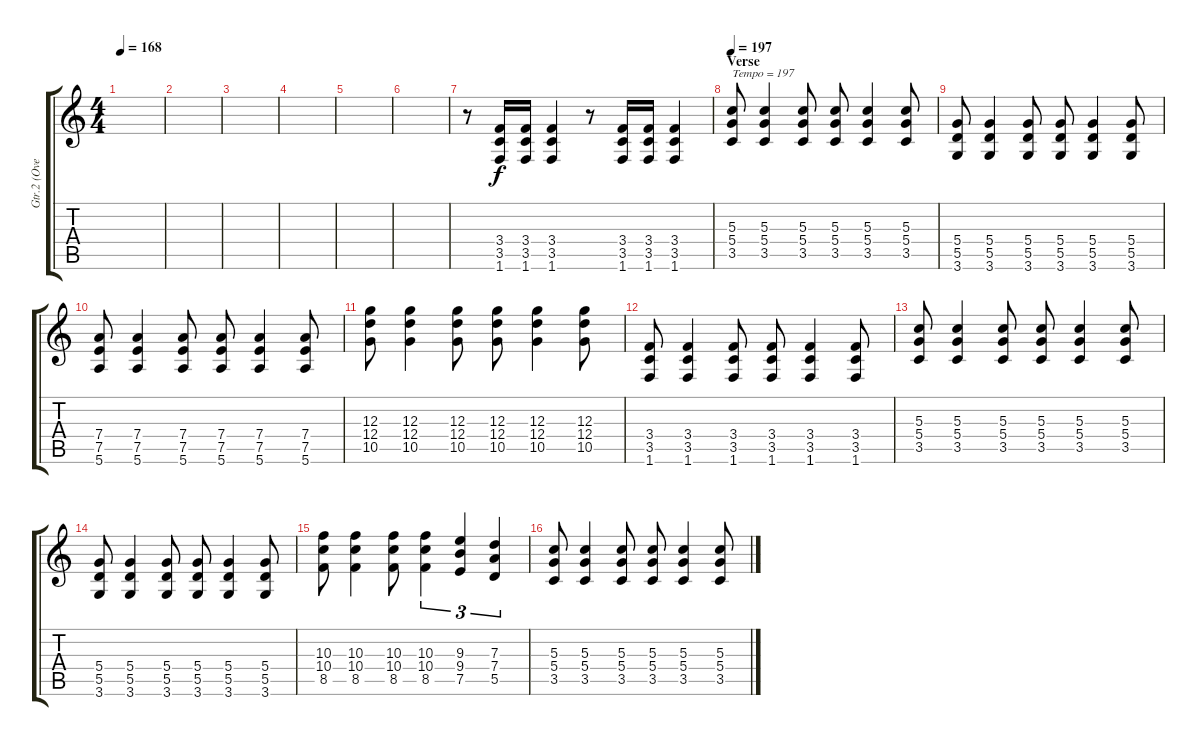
\track ("Gtr.2 (Overdriven)" "Gtr.2 (Ove") {instrument overdrivenguitar}
\staff {score tabs}
\tuning (E4 B3 G3 D3 A2 E2) {hide}
\ts (4 4)
\tempo 168
\clef g2
\ks c
|
|
|
|
|
|
r.8 (3.4 3.5 1.6).16 (3.4 3.5 1.6).16 (3.4 3.5 1.6).4 r.8 (3.4 3.5 1.6).16 (3.4 3.5 1.6).16 (3.4 3.5 1.6).4 |
\section ("" "Verse")
\tempo 197
(5.3 5.4 3.5).8{txt "Tempo = 197"} (5.3 5.4 3.5).4 (5.3 5.4 3.5).8 (5.3 5.4 3.5).8 (5.3 5.4 3.5).4 (5.3 5.4 3.5).8 |
(5.4 5.5 3.6).8 (5.4 5.5 3.6).4 (5.4 5.5 3.6).8 (5.4 5.5 3.6).8 (5.4 5.5 3.6).4 (5.4 5.5 3.6).8 |
(7.4 7.5 5.6).8 (7.4 7.5 5.6).4 (7.4 7.5 5.6).8 (7.4 7.5 5.6).8 (7.4 7.5 5.6).4 (7.4 7.5 5.6).8 |
(12.3 12.4 10.5).8 (12.3 12.4 10.5).4 (12.3 12.4 10.5).8 (12.3 12.4 10.5).8 (12.3 12.4 10.5).4 (12.3 12.4 10.5).8 |
(3.4 3.5 1.6).8 (3.4 3.5 1.6).4 (3.4 3.5 1.6).8 (3.4 3.5 1.6).8 (3.4 3.5 1.6).4 (3.4 3.5 1.6).8 |
(5.3 5.4 3.5).8 (5.3 5.4 3.5).4 (5.3 5.4 3.5).8 (5.3 5.4 3.5).8 (5.3 5.4 3.5).4 (5.3 5.4 3.5).8 |
(5.4 5.5 3.6).8 (5.4 5.5 3.6).4 (5.4 5.5 3.6).8 (5.4 5.5 3.6).8 (5.4 5.5 3.6).4 (5.4 5.5 3.6).8 |
(10.3 10.4 8.5).8 (10.3 10.4 8.5).4 (10.3 10.4 8.5).8 (10.3 10.4 8.5).4{tu (3 2)} (9.3 9.4 7.5).4{tu (3 2)} (7.3 7.4 5.5).4{tu (3 2)} |
(5.3 5.4 3.5).8 (5.3 5.4 3.5).4 (5.3 5.4 3.5).8 (5.3 5.4 3.5).8 (5.3 5.4 3.5).4 (5.3 5.4 3.5).8
